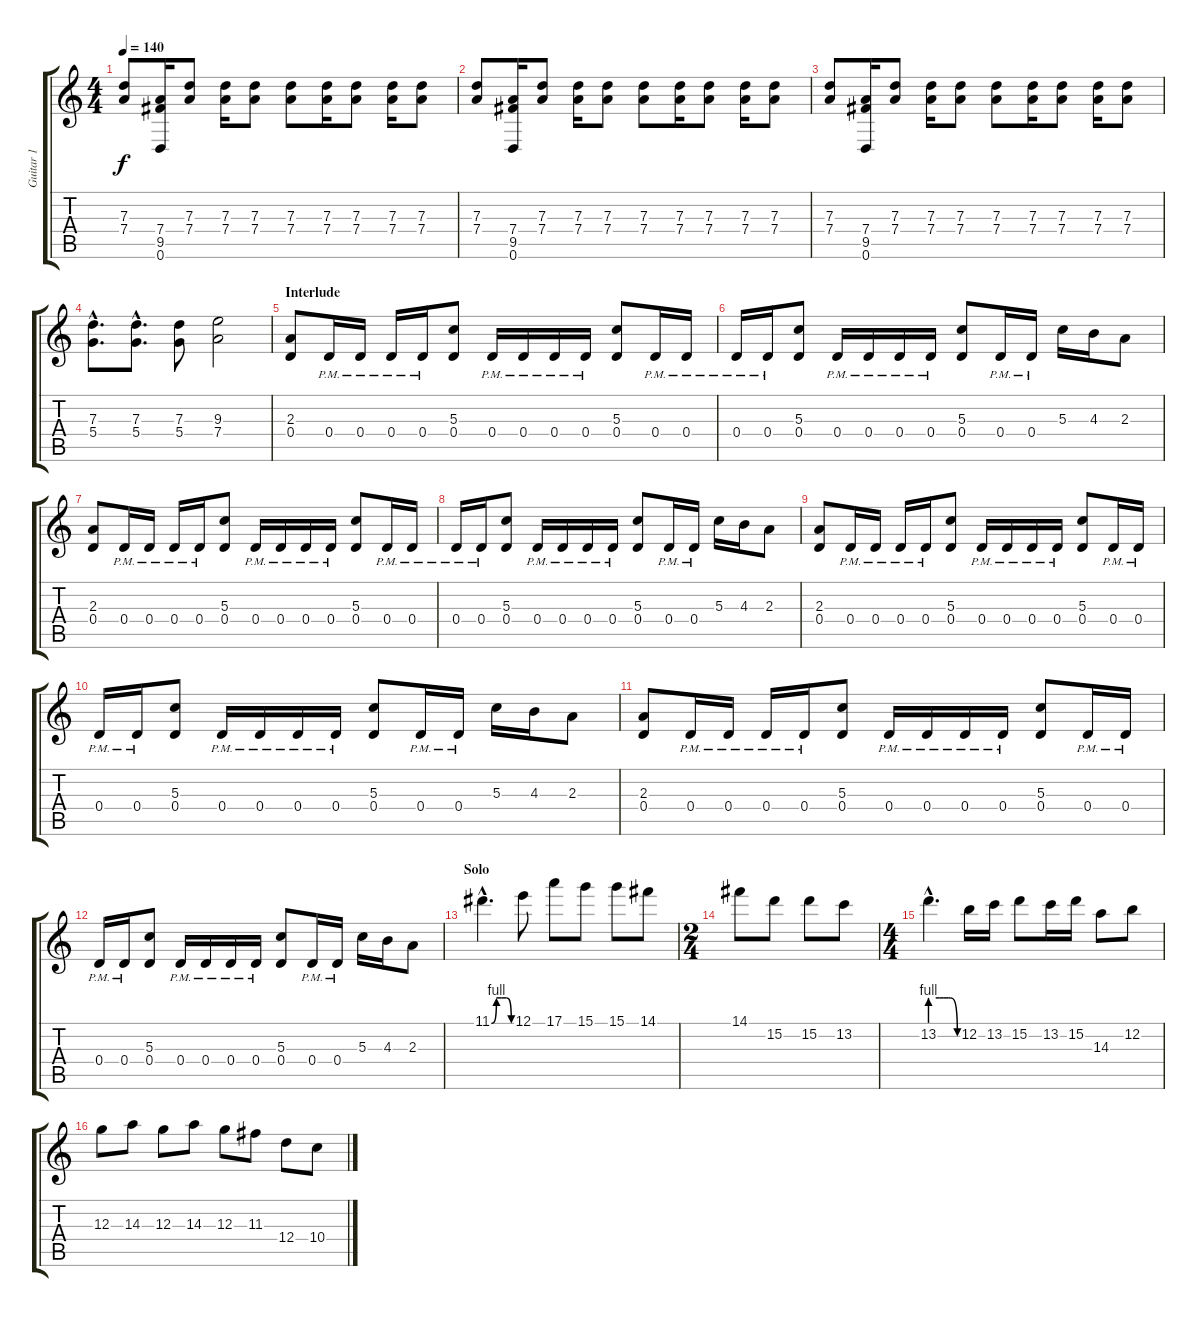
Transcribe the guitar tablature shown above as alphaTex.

\track ("Guitar 1" "Guitar 1") {instrument overdrivenguitar}
\staff {score tabs}
\tuning (E4 B3 G3 D3 A2 D2) {hide}
\ts (4 4)
\tempo 140
\clef g2
\ks c
(7.3 7.4).8{dy f} (7.4 9.5 0.6).16 (7.3 7.4).8 (7.3 7.4).16 (7.3 7.4).8 (7.3 7.4).8 (7.3 7.4).16 (7.3 7.4).8 (7.3 7.4).16 (7.3 7.4).8 |
(7.3 7.4).8 (7.4 9.5 0.6).16 (7.3 7.4).8 (7.3 7.4).16 (7.3 7.4).8 (7.3 7.4).8 (7.3 7.4).16 (7.3 7.4).8 (7.3 7.4).16 (7.3 7.4).8 |
(7.3 7.4).8 (7.4 9.5 0.6).16 (7.3 7.4).8 (7.3 7.4).16 (7.3 7.4).8 (7.3 7.4).8 (7.3 7.4).16 (7.3 7.4).8 (7.3 7.4).16 (7.3 7.4).8 |
(7.3{hac} 5.4{hac}).8{d} (7.3{hac} 5.4{hac}).8{d} (7.3 5.4).8 (9.3 7.4).2 |
\section ("" "Interlude")
(2.3 0.4).8 0.4{pm}.16 0.4{pm}.16 0.4{pm}.16 0.4{pm}.16 (5.3 0.4).8 0.4{pm}.16 0.4{pm}.16 0.4{pm}.16 0.4{pm}.16 (5.3 0.4).8 0.4{pm}.16 0.4{pm}.16 |
0.4{pm}.16 0.4{pm}.16 (5.3 0.4).8 0.4{pm}.16 0.4{pm}.16 0.4{pm}.16 0.4{pm}.16 (5.3 0.4).8 0.4{pm}.16 0.4{pm}.16 5.3.16 4.3.16 2.3.8 |
(2.3 0.4).8 0.4{pm}.16 0.4{pm}.16 0.4{pm}.16 0.4{pm}.16 (5.3 0.4).8 0.4{pm}.16 0.4{pm}.16 0.4{pm}.16 0.4{pm}.16 (5.3 0.4).8 0.4{pm}.16 0.4{pm}.16 |
0.4{pm}.16 0.4{pm}.16 (5.3 0.4).8 0.4{pm}.16 0.4{pm}.16 0.4{pm}.16 0.4{pm}.16 (5.3 0.4).8 0.4{pm}.16 0.4{pm}.16 5.3.16 4.3.16 2.3.8 |
(2.3 0.4).8 0.4{pm}.16 0.4{pm}.16 0.4{pm}.16 0.4{pm}.16 (5.3 0.4).8 0.4{pm}.16 0.4{pm}.16 0.4{pm}.16 0.4{pm}.16 (5.3 0.4).8 0.4{pm}.16 0.4{pm}.16 |
0.4{pm}.16 0.4{pm}.16 (5.3 0.4).8 0.4{pm}.16 0.4{pm}.16 0.4{pm}.16 0.4{pm}.16 (5.3 0.4).8 0.4{pm}.16 0.4{pm}.16 5.3.16 4.3.16 2.3.8 |
(2.3 0.4).8 0.4{pm}.16 0.4{pm}.16 0.4{pm}.16 0.4{pm}.16 (5.3 0.4).8 0.4{pm}.16 0.4{pm}.16 0.4{pm}.16 0.4{pm}.16 (5.3 0.4).8 0.4{pm}.16 0.4{pm}.16 |
0.4{pm}.16 0.4{pm}.16 (5.3 0.4).8 0.4{pm}.16 0.4{pm}.16 0.4{pm}.16 0.4{pm}.16 (5.3 0.4).8 0.4{pm}.16 0.4{pm}.16 5.3.16 4.3.16 2.3.8 |
\section ("" "Solo")
11.1{be (custom 0 0 15 4 30 4 45 4 60 0) hac}.4{d} 12.1.8 17.1.8 15.1.8 15.1.8 14.1.8 |
\ts (2 4)
14.1.8 15.2.8 15.2.8 13.2.8 |
\ts (4 4)
13.2{be (custom 0 4 20 4 30 4 40 4 44 4 60 0) hac}.4{d} 12.2.16 13.2.16 15.2.8 13.2.16 15.2.16 14.3.8 12.2.8 |
12.3.8 14.3.8 12.3.8 14.3.8 12.3.8 11.3.8 12.4.8 10.4.8
